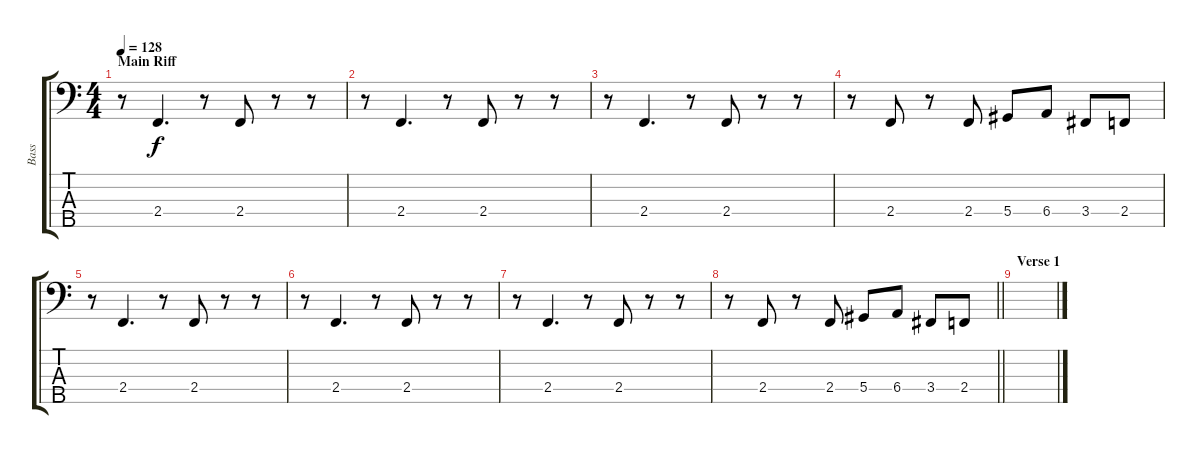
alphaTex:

\track ("Bass" "Bass") {instrument electricbassfinger}
\staff {score tabs}
\tuning (Gb2 Db2 Ab1 Eb1 Ab0) {hide}
\ts (4 4)
\section ("" "Main Riff")
\tempo 128
\clef f4
\ks c
r.8{dy mp} 2.4.4{d dy f} r.8 2.4.8 r.8 r.8 |
r.8 2.4.4{d} r.8 2.4.8 r.8 r.8 |
r.8 2.4.4{d} r.8 2.4.8 r.8 r.8 |
r.8 2.4.8 r.8 2.4.8 5.4.8 6.4.8 3.4.8 2.4.8 |
r.8 2.4.4{d} r.8 2.4.8 r.8 r.8 |
r.8 2.4.4{d} r.8 2.4.8 r.8 r.8 |
r.8 2.4.4{d} r.8 2.4.8 r.8 r.8 |
\barLineRight lightlight
r.8 2.4.8 r.8 2.4.8 5.4.8 6.4.8 3.4.8 2.4.8 |
\section ("" "Verse 1")
